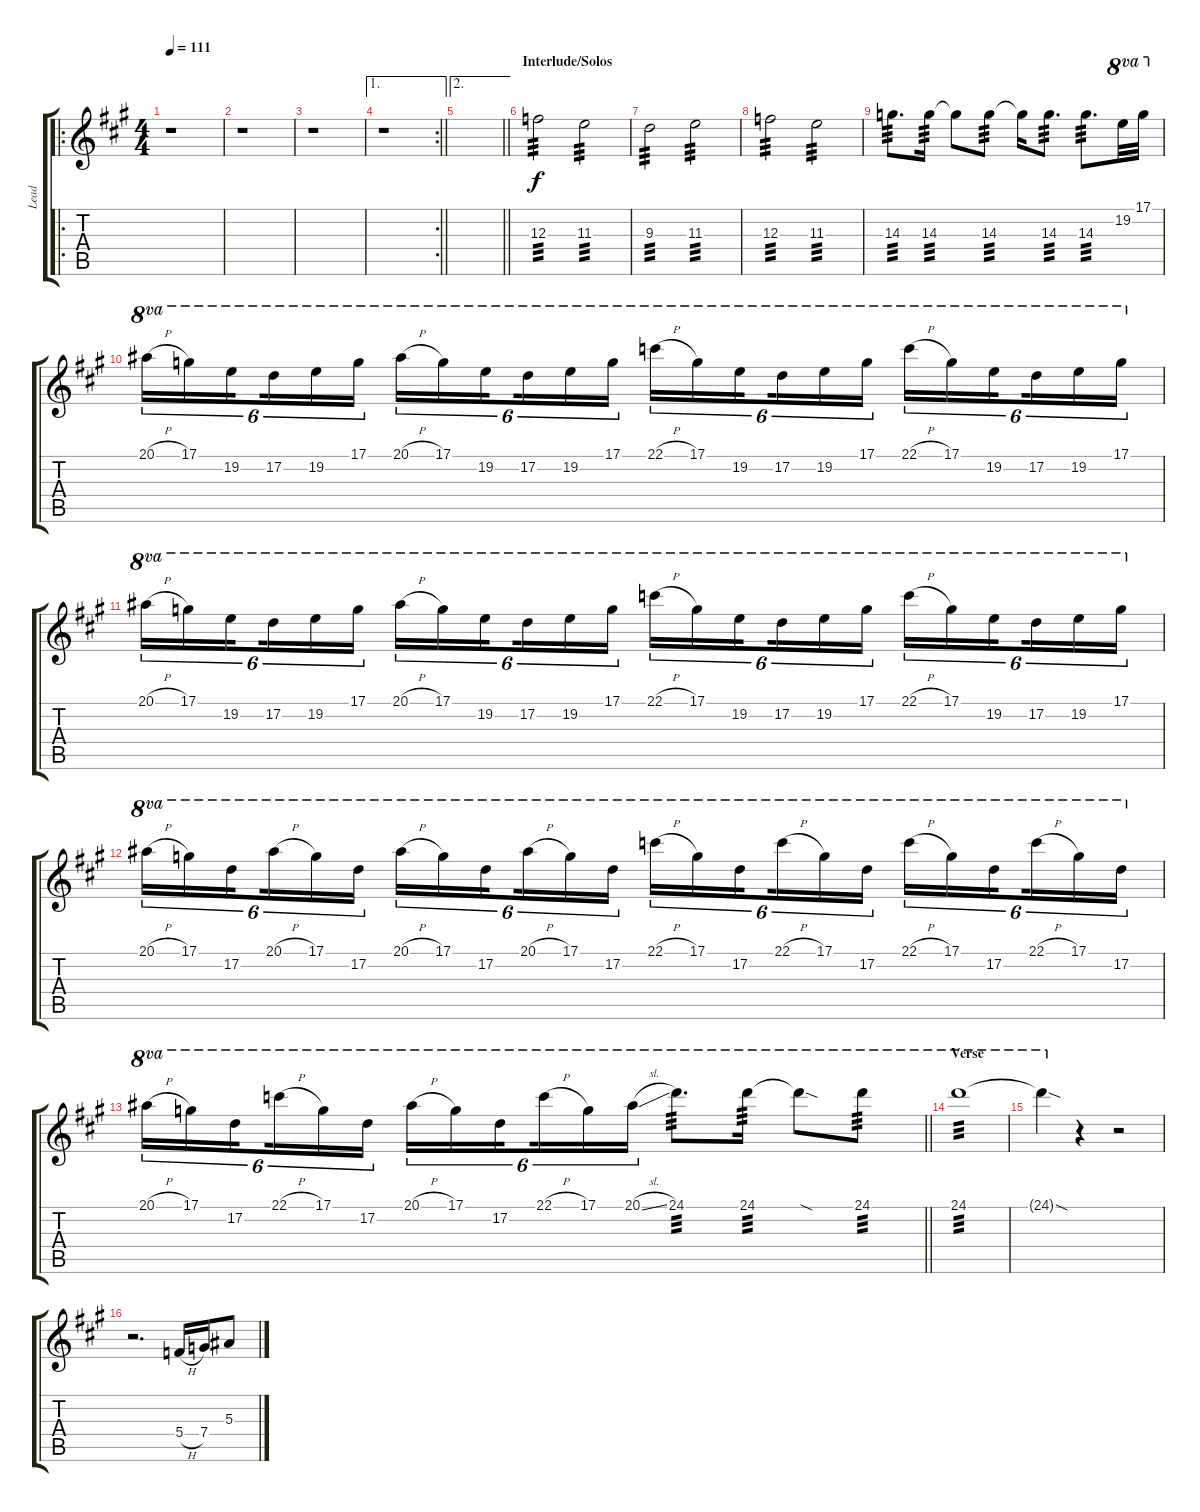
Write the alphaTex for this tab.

\track ("Lead" "Lead") {instrument distortionguitar}
\staff {score tabs}
\tuning (D4 A3 F3 C3 G2 D2) {hide}
\ro
\ts (4 4)
\tempo 111
\clef g2
\ks a
r.1{dy f} |
r.1 |
r.1 |
\ae 1
\rc 2
\barLineRight lightlight
r.1 |
\ae 2
\barLineRight lightlight
|
\section ("" "Interlude/Solos")
12.3.2{tp 3} 11.3.2{tp 3} |
9.3.2{tp 3} 11.3.2{tp 3} |
12.3.2{tp 3} 11.3.2{tp 3} |
14.3.8{d tp 3} 14.3.16{tp 3} 14.3{t}.8 14.3.8{tp 3} 14.3{t}.16 14.3.8{d tp 3} 14.3.8{d tp 3} 19.2.32{ot 8va} 17.1.32{ot 8va} |
20.1{h}.16{tu (6 4) ot 8va} 17.1.16{tu (6 4) ot 8va} 19.2.16{tu (6 4) ot 8va beam splitsecondary} 17.2.16{tu (6 4) ot 8va} 19.2.16{tu (6 4) ot 8va} 17.1.16{tu (6 4) ot 8va} 20.1{h}.16{tu (6 4) ot 8va} 17.1.16{tu (6 4) ot 8va} 19.2.16{tu (6 4) ot 8va beam splitsecondary} 17.2.16{tu (6 4) ot 8va} 19.2.16{tu (6 4) ot 8va} 17.1.16{tu (6 4) ot 8va} 22.1{h}.16{tu (6 4) ot 8va} 17.1.16{tu (6 4) ot 8va} 19.2.16{tu (6 4) ot 8va beam splitsecondary} 17.2.16{tu (6 4) ot 8va} 19.2.16{tu (6 4) ot 8va} 17.1.16{tu (6 4) ot 8va} 22.1{h}.16{tu (6 4) ot 8va} 17.1.16{tu (6 4) ot 8va} 19.2.16{tu (6 4) ot 8va beam splitsecondary} 17.2.16{tu (6 4) ot 8va} 19.2.16{tu (6 4) ot 8va} 17.1.16{tu (6 4) ot 8va} |
20.1{h}.16{tu (6 4) ot 8va} 17.1.16{tu (6 4) ot 8va} 19.2.16{tu (6 4) ot 8va beam splitsecondary} 17.2.16{tu (6 4) ot 8va} 19.2.16{tu (6 4) ot 8va} 17.1.16{tu (6 4) ot 8va} 20.1{h}.16{tu (6 4) ot 8va} 17.1.16{tu (6 4) ot 8va} 19.2.16{tu (6 4) ot 8va beam splitsecondary} 17.2.16{tu (6 4) ot 8va} 19.2.16{tu (6 4) ot 8va} 17.1.16{tu (6 4) ot 8va} 22.1{h}.16{tu (6 4) ot 8va} 17.1.16{tu (6 4) ot 8va} 19.2.16{tu (6 4) ot 8va beam splitsecondary} 17.2.16{tu (6 4) ot 8va} 19.2.16{tu (6 4) ot 8va} 17.1.16{tu (6 4) ot 8va} 22.1{h}.16{tu (6 4) ot 8va} 17.1.16{tu (6 4) ot 8va} 19.2.16{tu (6 4) ot 8va beam splitsecondary} 17.2.16{tu (6 4) ot 8va} 19.2.16{tu (6 4) ot 8va} 17.1.16{tu (6 4) ot 8va} |
20.1{h}.16{tu (6 4) ot 8va} 17.1.16{tu (6 4) ot 8va} 17.2.16{tu (6 4) ot 8va beam splitsecondary} 20.1{h}.16{tu (6 4) ot 8va} 17.1.16{tu (6 4) ot 8va} 17.2.16{tu (6 4) ot 8va} 20.1{h}.16{tu (6 4) ot 8va} 17.1.16{tu (6 4) ot 8va} 17.2.16{tu (6 4) ot 8va beam splitsecondary} 20.1{h}.16{tu (6 4) ot 8va} 17.1.16{tu (6 4) ot 8va} 17.2.16{tu (6 4) ot 8va} 22.1{h}.16{tu (6 4) ot 8va} 17.1.16{tu (6 4) ot 8va} 17.2.16{tu (6 4) ot 8va beam splitsecondary} 22.1{h}.16{tu (6 4) ot 8va} 17.1.16{tu (6 4) ot 8va} 17.2.16{tu (6 4) ot 8va} 22.1{h}.16{tu (6 4) ot 8va} 17.1.16{tu (6 4) ot 8va} 17.2.16{tu (6 4) ot 8va beam splitsecondary} 22.1{h}.16{tu (6 4) ot 8va} 17.1.16{tu (6 4) ot 8va} 17.2.16{tu (6 4) ot 8va} |
\barLineRight lightlight
20.1{h}.16{tu (6 4) ot 8va} 17.1.16{tu (6 4) ot 8va} 17.2.16{tu (6 4) ot 8va beam splitsecondary} 22.1{h}.16{tu (6 4) ot 8va} 17.1.16{tu (6 4) ot 8va} 17.2.16{tu (6 4) ot 8va} 20.1{h}.16{tu (6 4) ot 8va} 17.1.16{tu (6 4) ot 8va} 17.2.16{tu (6 4) ot 8va beam splitsecondary} 22.1{h}.16{tu (6 4) ot 8va} 17.1.16{tu (6 4) ot 8va} 20.1{sl}.16{tu (6 4) ot 8va} 24.1.8{d ot 8va tp 3} 24.1.16{ot 8va tp 3} 24.1{sod t}.8{ot 8va} 24.1.8{ot 8va tp 3} |
\section ("" "Verse")
24.1.1{ot 8va tp 3} |
24.1{sod t}.4{ot 8va} r.4 r.2 |
r.2{d} 5.4{h}.16 7.4.16 5.3.8
